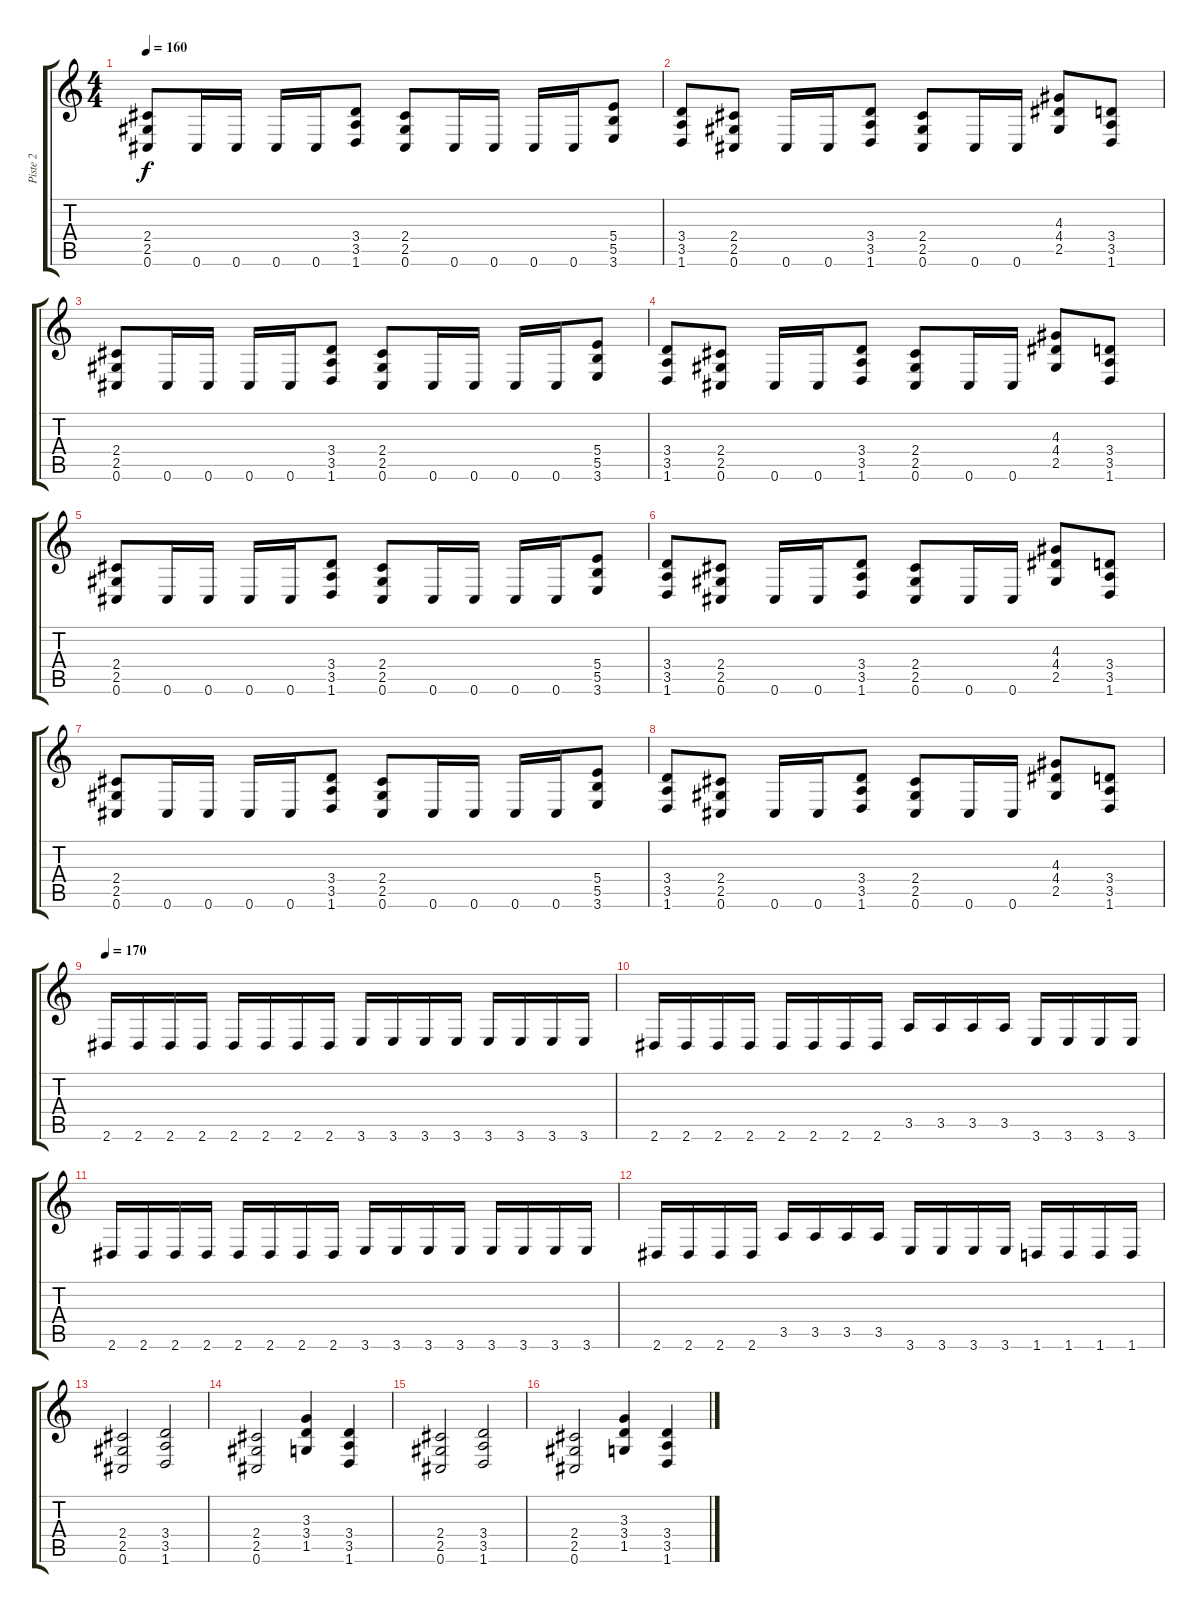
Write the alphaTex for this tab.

\track ("Piste 2" "Piste 2") {instrument distortionguitar}
\staff {score tabs}
\tuning (Db4 Ab3 E3 B2 Gb2 Db2) {hide}
\ts (4 4)
\tempo 160
\clef g2
\ks c
(2.4 2.5 0.6).8{dy f} 0.6.16 0.6.16 0.6.16 0.6.16 (3.4 3.5 1.6).8 (2.4 2.5 0.6).8 0.6.16 0.6.16 0.6.16 0.6.16 (5.4 5.5 3.6).8 |
(3.4 3.5 1.6).8 (2.4 2.5 0.6).8 0.6.16 0.6.16 (3.4 3.5 1.6).8 (2.4 2.5 0.6).8 0.6.16 0.6.16 (4.3 4.4 2.5).8 (3.4 3.5 1.6).8 |
(2.4 2.5 0.6).8 0.6.16 0.6.16 0.6.16 0.6.16 (3.4 3.5 1.6).8 (2.4 2.5 0.6).8 0.6.16 0.6.16 0.6.16 0.6.16 (5.4 5.5 3.6).8 |
(3.4 3.5 1.6).8 (2.4 2.5 0.6).8 0.6.16 0.6.16 (3.4 3.5 1.6).8 (2.4 2.5 0.6).8 0.6.16 0.6.16 (4.3 4.4 2.5).8 (3.4 3.5 1.6).8 |
(2.4 2.5 0.6).8 0.6.16 0.6.16 0.6.16 0.6.16 (3.4 3.5 1.6).8 (2.4 2.5 0.6).8 0.6.16 0.6.16 0.6.16 0.6.16 (5.4 5.5 3.6).8 |
(3.4 3.5 1.6).8 (2.4 2.5 0.6).8 0.6.16 0.6.16 (3.4 3.5 1.6).8 (2.4 2.5 0.6).8 0.6.16 0.6.16 (4.3 4.4 2.5).8 (3.4 3.5 1.6).8 |
(2.4 2.5 0.6).8 0.6.16 0.6.16 0.6.16 0.6.16 (3.4 3.5 1.6).8 (2.4 2.5 0.6).8 0.6.16 0.6.16 0.6.16 0.6.16 (5.4 5.5 3.6).8 |
(3.4 3.5 1.6).8 (2.4 2.5 0.6).8 0.6.16 0.6.16 (3.4 3.5 1.6).8 (2.4 2.5 0.6).8 0.6.16 0.6.16 (4.3 4.4 2.5).8 (3.4 3.5 1.6).8 |
\tempo 170
2.6.16 2.6.16 2.6.16 2.6.16 2.6.16 2.6.16 2.6.16 2.6.16 3.6.16 3.6.16 3.6.16 3.6.16 3.6.16 3.6.16 3.6.16 3.6.16 |
2.6.16 2.6.16 2.6.16 2.6.16 2.6.16 2.6.16 2.6.16 2.6.16 3.5.16 3.5.16 3.5.16 3.5.16 3.6.16 3.6.16 3.6.16 3.6.16 |
2.6.16 2.6.16 2.6.16 2.6.16 2.6.16 2.6.16 2.6.16 2.6.16 3.6.16 3.6.16 3.6.16 3.6.16 3.6.16 3.6.16 3.6.16 3.6.16 |
2.6.16 2.6.16 2.6.16 2.6.16 3.5.16 3.5.16 3.5.16 3.5.16 3.6.16 3.6.16 3.6.16 3.6.16 1.6.16 1.6.16 1.6.16 1.6.16 |
(2.4 2.5 0.6).2 (3.4 3.5 1.6).2 |
(2.4 2.5 0.6).2 (3.3 3.4 1.5).4 (3.4 3.5 1.6).4 |
(2.4 2.5 0.6).2 (3.4 3.5 1.6).2 |
(2.4 2.5 0.6).2 (3.3 3.4 1.5).4 (3.4 3.5 1.6).4
